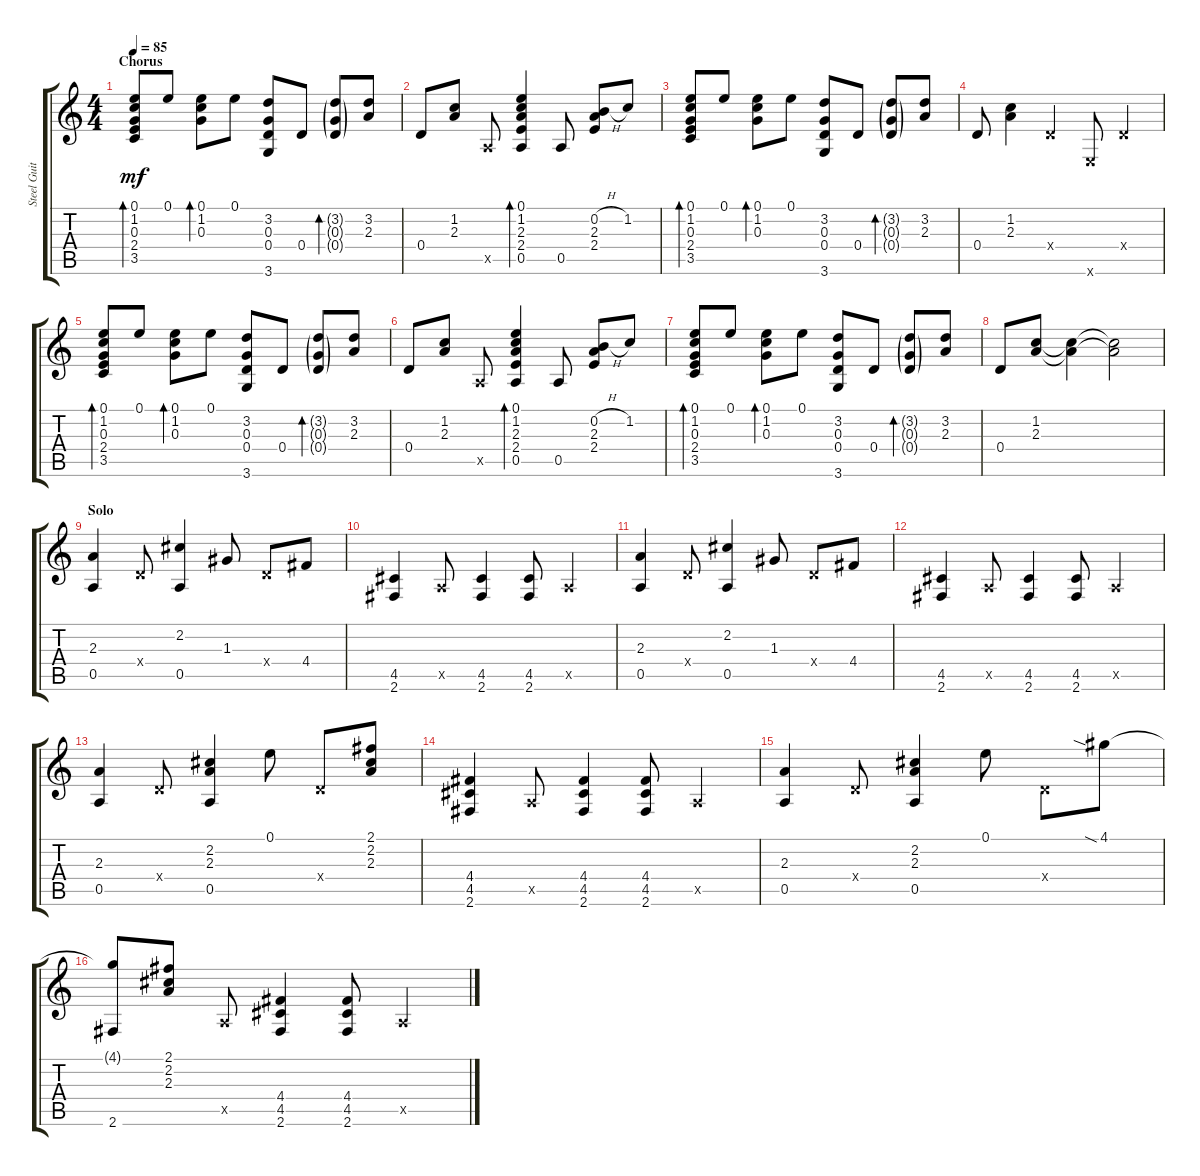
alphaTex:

\track ("Steel Guitar" "Steel Guit") {instrument acousticguitarsteel}
\staff {score tabs}
\tuning (E4 B3 G3 D3 A2 E2) {hide}
\ts (4 4)
\section ("" "Chorus")
\tempo 85
\clef g2
\ks c
(0.1 1.2 0.3 2.4 3.5).8{bd 30 dy mf} 0.1.8 (0.1 1.2 0.3).8{bd 30} 0.1.8 (3.2 0.3 0.4 3.6).8 0.4.8 (3.2{g} 0.3{g} 0.4{g}).8{bd 30} (3.2 2.3).8 |
0.4.8 (1.2 2.3).8 0.5{x}.8 (0.1 1.2 2.3 2.4 0.5).4{bd 30} 0.5.8 (0.2{h} 2.3 2.4).8 1.2.8 |
(0.1 1.2 0.3 2.4 3.5).8{bd 30} 0.1.8 (0.1 1.2 0.3).8{bd 30} 0.1.8 (3.2 0.3 0.4 3.6).8 0.4.8 (3.2{g} 0.3{g} 0.4{g}).8{bd 30} (3.2 2.3).8 |
0.4.8 (1.2 2.3).4 0.4{x}.4 0.6{x}.8 0.4{x}.4 |
(0.1 1.2 0.3 2.4 3.5).8{bd 30} 0.1.8 (0.1 1.2 0.3).8{bd 30} 0.1.8 (3.2 0.3 0.4 3.6).8 0.4.8 (3.2{g} 0.3{g} 0.4{g}).8{bd 30} (3.2 2.3).8 |
0.4.8 (1.2 2.3).8 0.5{x}.8 (0.1 1.2 2.3 2.4 0.5).4{bd 30} 0.5.8 (0.2{h} 2.3 2.4).8 1.2.8 |
(0.1 1.2 0.3 2.4 3.5).8{bd 30} 0.1.8 (0.1 1.2 0.3).8{bd 30} 0.1.8 (3.2 0.3 0.4 3.6).8 0.4.8 (3.2{g} 0.3{g} 0.4{g}).8{bd 30} (3.2 2.3).8 |
0.4.8 (1.2 2.3).8 (1.2{t} 2.3{t}).4 (1.2{t} 2.3{t}).2 |
\section ("" "Solo")
(2.3 0.5).4 0.4{x}.8 (2.2 0.5).4 1.3.8 0.4{x}.8 4.4.8 |
(4.5 2.6).4 0.5{x}.8 (4.5 2.6).4 (4.5 2.6).8 0.5{x}.4 |
(2.3 0.5).4 0.4{x}.8 (2.2 0.5).4 1.3.8 0.4{x}.8 4.4.8 |
(4.5 2.6).4 0.5{x}.8 (4.5 2.6).4 (4.5 2.6).8 0.5{x}.4 |
(2.3 0.5).4 0.4{x}.8 (2.2 2.3 0.5).4 0.1.8 0.4{x}.8 (2.1 2.2 2.3).8 |
(4.4 4.5 2.6).4 0.5{x}.8 (4.4 4.5 2.6).4 (4.4 4.5 2.6).8 0.5{x}.4 |
(2.3 0.5).4 0.4{x}.8 (2.2 2.3 0.5).4 0.1.8 0.4{x}.8 4.1{sia}.8 |
(4.1{t} 2.6).8 (2.1 2.2 2.3).8 0.5{x}.8 (4.4 4.5 2.6).4 (4.4 4.5 2.6).8 0.5{x}.4
